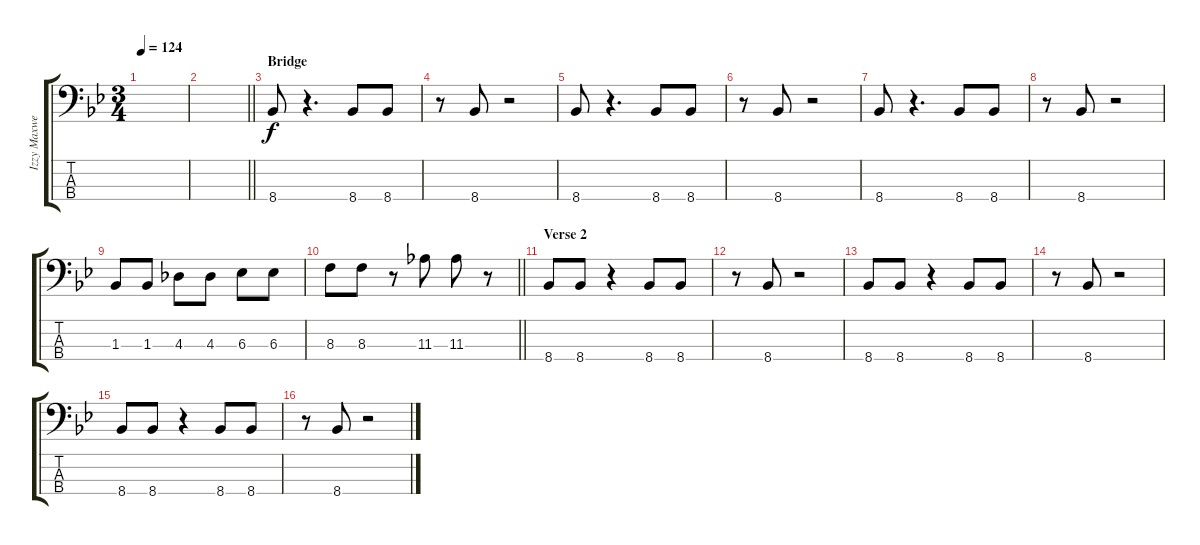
\track ("Izzy Maxwell (Bass)" "Izzy Maxwe") {instrument electricbassfinger}
\staff {score tabs}
\tuning (G2 D2 A1 D1) {hide}
\ts (3 4)
\tempo 124
\clef f4
\ks bb
|
\barLineRight lightlight
|
\section ("" "Bridge")
8.4.8{dy f} r.4{d} 8.4.8 8.4.8 |
r.8 8.4.8 r.2 |
8.4.8 r.4{d} 8.4.8 8.4.8 |
r.8 8.4.8 r.2 |
8.4.8 r.4{d} 8.4.8 8.4.8 |
r.8 8.4.8 r.2 |
1.3.8 1.3.8 4.3.8 4.3.8 6.3.8 6.3.8 |
\barLineRight lightlight
8.3.8 8.3.8 r.8 11.3.8 11.3.8 r.8 |
\section ("" "Verse 2")
8.4.8 8.4.8 r.4 8.4.8 8.4.8 |
r.8 8.4.8 r.2 |
8.4.8 8.4.8 r.4 8.4.8 8.4.8 |
r.8 8.4.8 r.2 |
8.4.8 8.4.8 r.4 8.4.8 8.4.8 |
r.8 8.4.8 r.2
